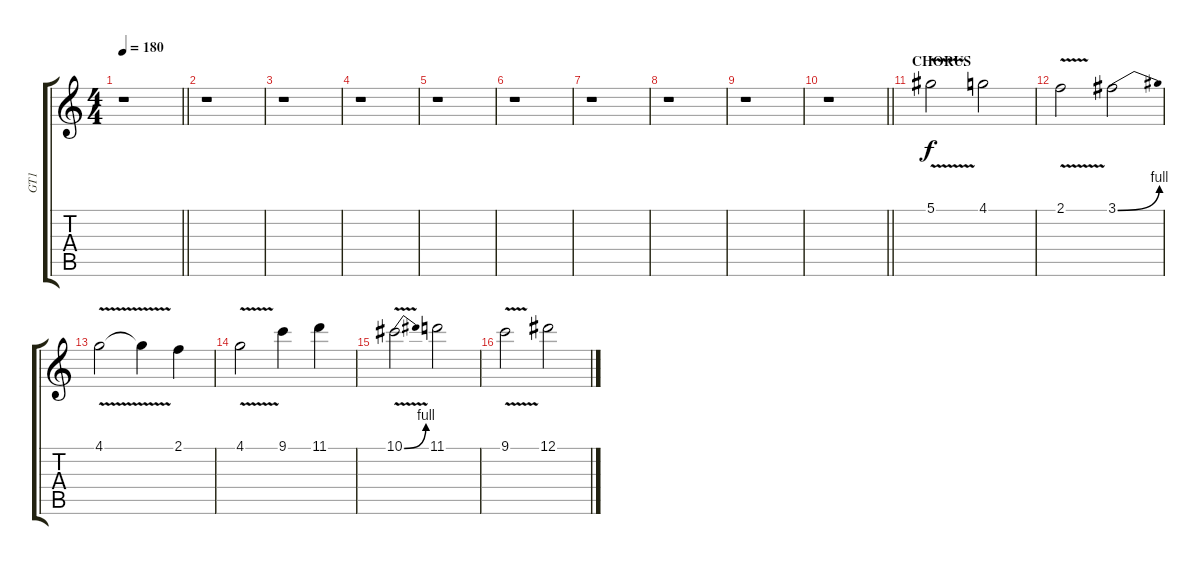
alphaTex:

\track ("GT1" "GT1") {instrument distortionguitar}
\staff {score tabs}
\tuning (Eb4 Bb3 Gb3 Db3 Ab2 Eb2) {hide}
\ts (4 4)
\tempo 180
\clef g2
\barLineRight lightlight
\ks c
r.1{dy f} |
r.1 |
r.1 |
r.1 |
r.1 |
r.1 |
r.1 |
r.1 |
r.1 |
\barLineRight lightlight
r.1 |
\section ("" "CHORUS")
5.1{v}.2 4.1.2 |
2.1{v}.2 3.1{be (bend 0 0 60 4)}.2 |
4.1{v}.2 4.1{t}.4 2.1.4 |
4.1{v}.2 9.1.4 11.1.4 |
10.1{be (bend 0 0 60 4) v}.2 11.1.2 |
9.1{v}.2 12.1.2
